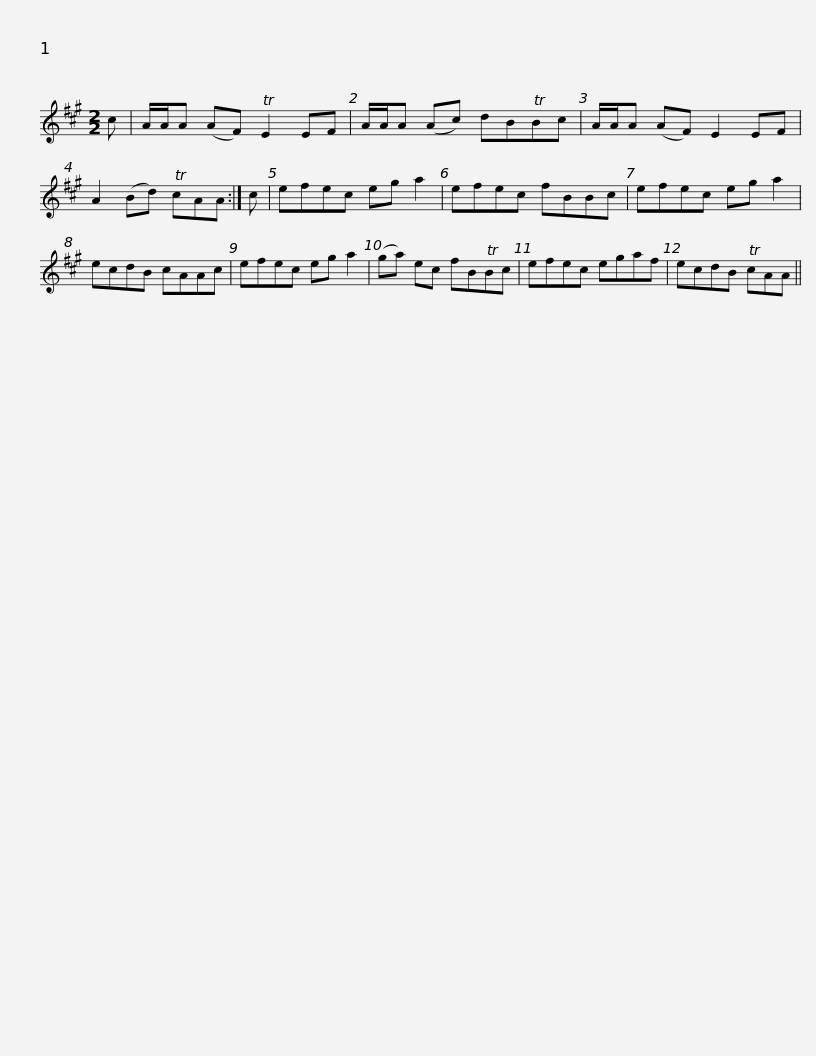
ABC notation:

X:1
L:1/8
M:2/2
I:linebreak $
K:A
V:1 treble
V:1
 c | A/A/A (AF) TE2 EF | A/A/A (Ac) dBTBc | A/A/A (AF) E2 EF | A2 (Bd) TcAA :| %5
 c | efec eg a2 |$ efec fBBc | efec eg a2 | ecdB cAAc | %10
 efec eg a2 | (ga) ec fBTBc |$ efec egaf | ecdB TcAA || %14
